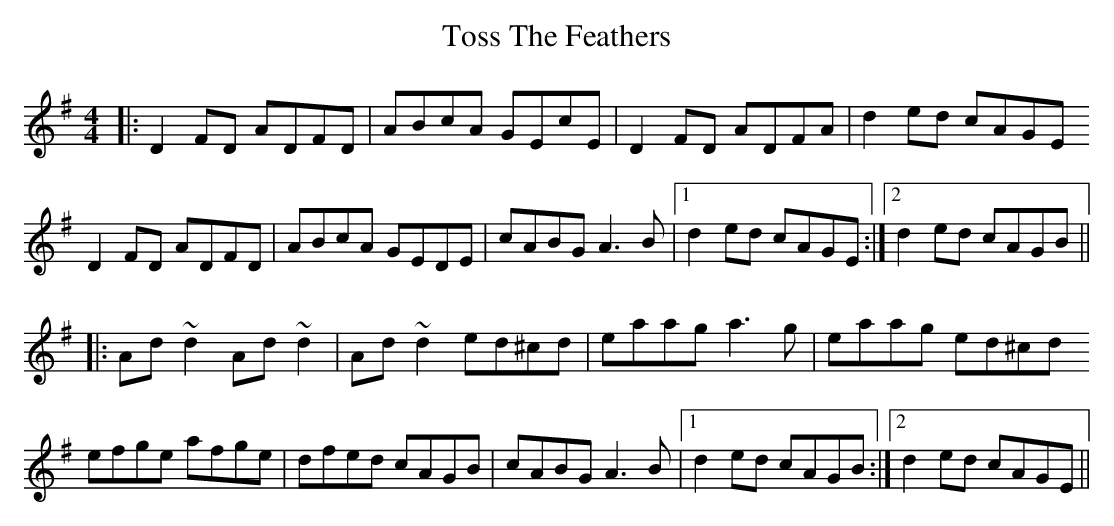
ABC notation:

X:1
T: Toss The Feathers
M: 4/4
L: 1/8
K: Dmix
|:D2FD ADFD|ABcA GEcE|D2FD ADFA|d2ed cAGE
D2FD ADFD|ABcA GEDE|cABG A3B|1 d2ed cAGE:|2 d2ed cAGB||
|:Ad ~d2 Ad ~d2|Ad ~d2 ed^cd|eaag a3g|eaag ed^cd
efge afge|dfed cAGB|cABG A3B|1 d2ed cAGB:|2 d2ed cAGE||
